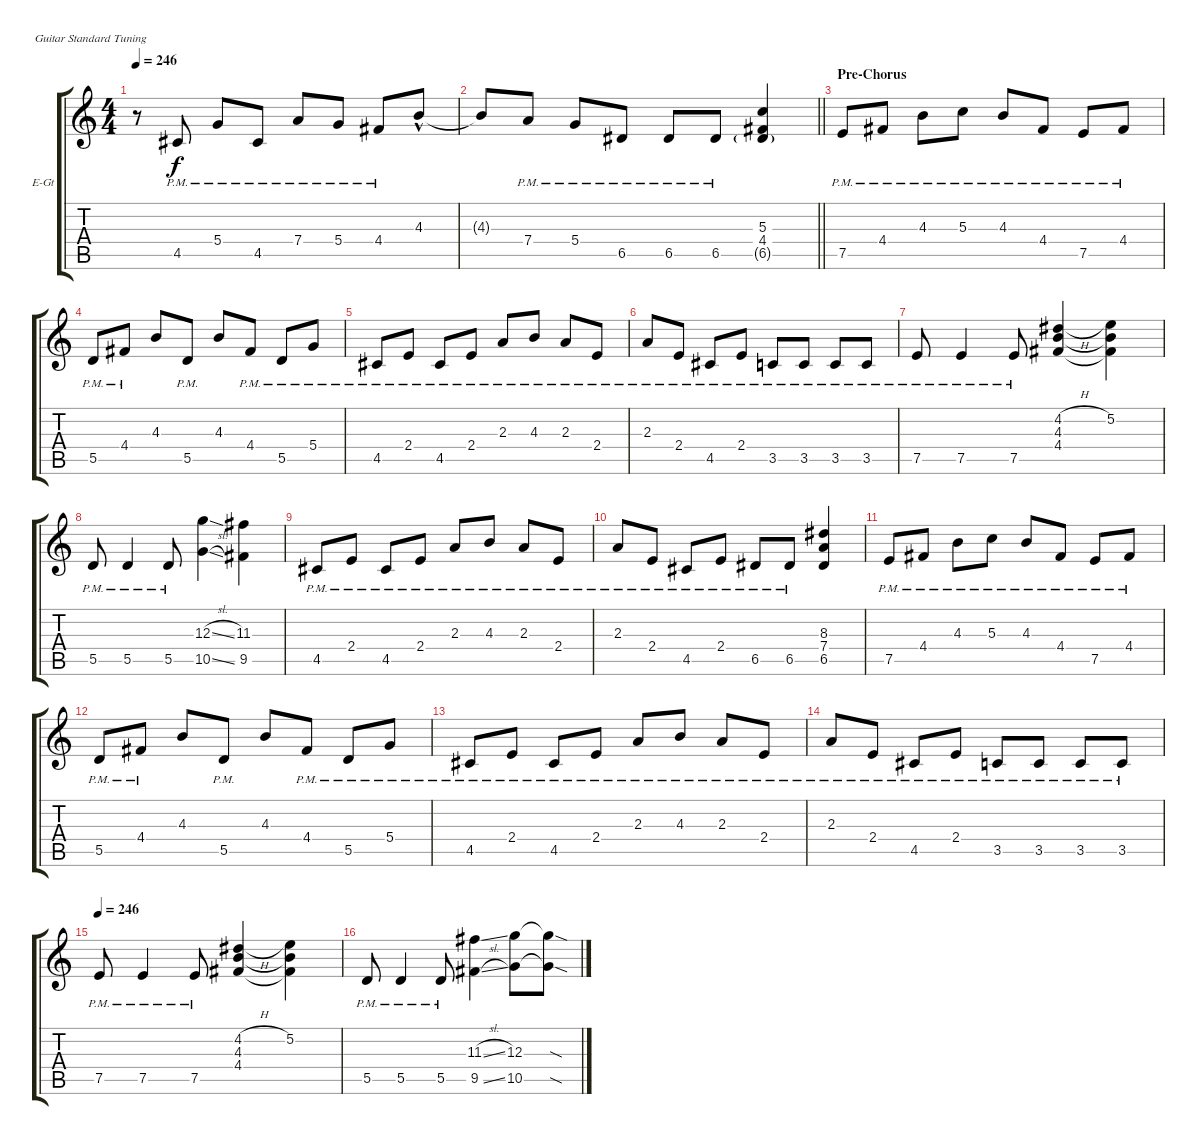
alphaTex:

\bracketExtendMode groupsimilarinstruments
\firstSystemTrackNameOrientation horizontal
\otherSystemsTrackNameOrientation horizontal
\track ("Gtr. 1 - Paul" "E-Gt") {instrument distortionguitar}
\staff {score tabs}
\tuning (E4 B3 G3 D3 A2 E2)
\ts (4 4)
\tempo 246
\clef g2
\ks c
r.8{dy f} 4.5{pm}.8 5.4{pm}.8 4.5{pm}.8 7.4{pm}.8 5.4{pm}.8 4.4{pm}.8 4.3{hac}.8 |
\barLineRight lightlight
4.3{t}.8 7.4{pm}.8 5.4{pm}.8 6.5{pm}.8 6.5{pm}.8 6.5{pm}.8 (5.3 4.4 6.5{g}).4 |
\section ("" "Pre-Chorus")
7.5{pm}.8 4.4{pm}.8 4.3{pm}.8 5.3{pm}.8 4.3{pm}.8 4.4{pm}.8 7.5{pm}.8 4.4{pm}.8 |
5.5{pm}.8 4.4{pm}.8 4.3.8 5.5{pm}.8 4.3.8 4.4{pm}.8 5.5{pm}.8 5.4{pm}.8 |
4.5{pm}.8 2.4{pm}.8 4.5{pm}.8 2.4{pm}.8 2.3{pm}.8 4.3{pm}.8 2.3{pm}.8 2.4{pm}.8 |
2.3{pm}.8 2.4{pm}.8 4.5{pm}.8 2.4{pm}.8 3.5{pm}.8 3.5{pm}.8 3.5{pm}.8 3.5{pm}.8 |
7.5{pm}.8 7.5{pm}.4 7.5{pm}.8 (4.2{h} 4.3 4.4).4 (5.2 4.3{t} 4.4{t}).4 |
5.5{pm}.8 5.5{pm}.4 5.5{pm}.8 (12.3{sl} 10.5{sl}).4 (11.3 9.5).4 |
4.5{pm}.8 2.4{pm}.8 4.5{pm}.8 2.4{pm}.8 2.3{pm}.8 4.3{pm}.8 2.3{pm}.8 2.4{pm}.8 |
2.3{pm}.8 2.4{pm}.8 4.5{pm}.8 2.4{pm}.8 6.5{pm}.8 6.5{pm}.8 (8.3 7.4 6.5).4 |
7.5{pm}.8 4.4{pm}.8 4.3{pm}.8 5.3{pm}.8 4.3{pm}.8 4.4{pm}.8 7.5{pm}.8 4.4{pm}.8 |
5.5{pm}.8 4.4{pm}.8 4.3.8 5.5{pm}.8 4.3.8 4.4{pm}.8 5.5{pm}.8 5.4{pm}.8 |
4.5{pm}.8 2.4{pm}.8 4.5{pm}.8 2.4{pm}.8 2.3{pm}.8 4.3{pm}.8 2.3{pm}.8 2.4{pm}.8 |
2.3{pm}.8 2.4{pm}.8 4.5{pm}.8 2.4{pm}.8 3.5{pm}.8 3.5{pm}.8 3.5{pm}.8 3.5{pm}.8 |
\tempo 246
7.5{pm}.8 7.5{pm}.4 7.5{pm}.8 (4.2{h} 4.3 4.4).4 (5.2 4.3{t} 4.4{t}).4 |
5.5{pm}.8 5.5{pm}.4 5.5{pm}.8 (11.3{sl} 9.5{sl}).4 (12.3 10.5).8 (12.3{sod t} 10.5{sod t}).8
